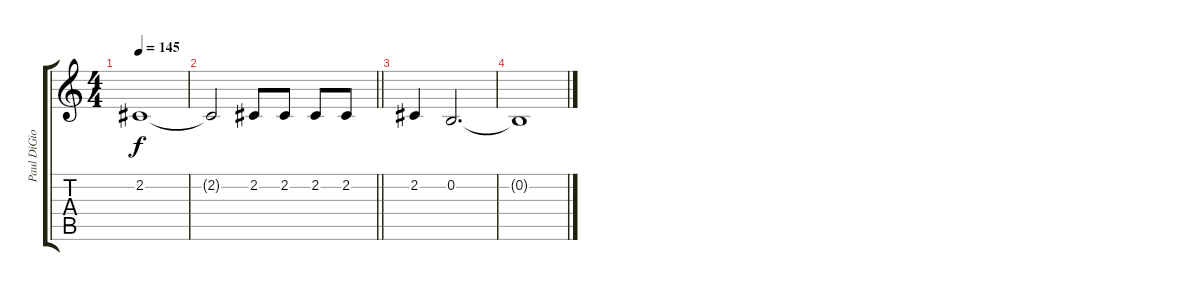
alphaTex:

\track ("Paul DiGiovanni (Backup Vocals/Harmonies" "Paul DiGio") {instrument clarinet}
\staff {score tabs}
\tuning (E4 B3 G3 D3 A2 E2) {hide}
\ts (4 4)
\tempo 145
\clef g2
\ks c
2.2.1{dy f} |
\barLineRight lightlight
2.2{t}.2 2.2.8 2.2.8 2.2.8 2.2.8 |
2.2.4 0.2.2{d} |
0.2{t}.1
